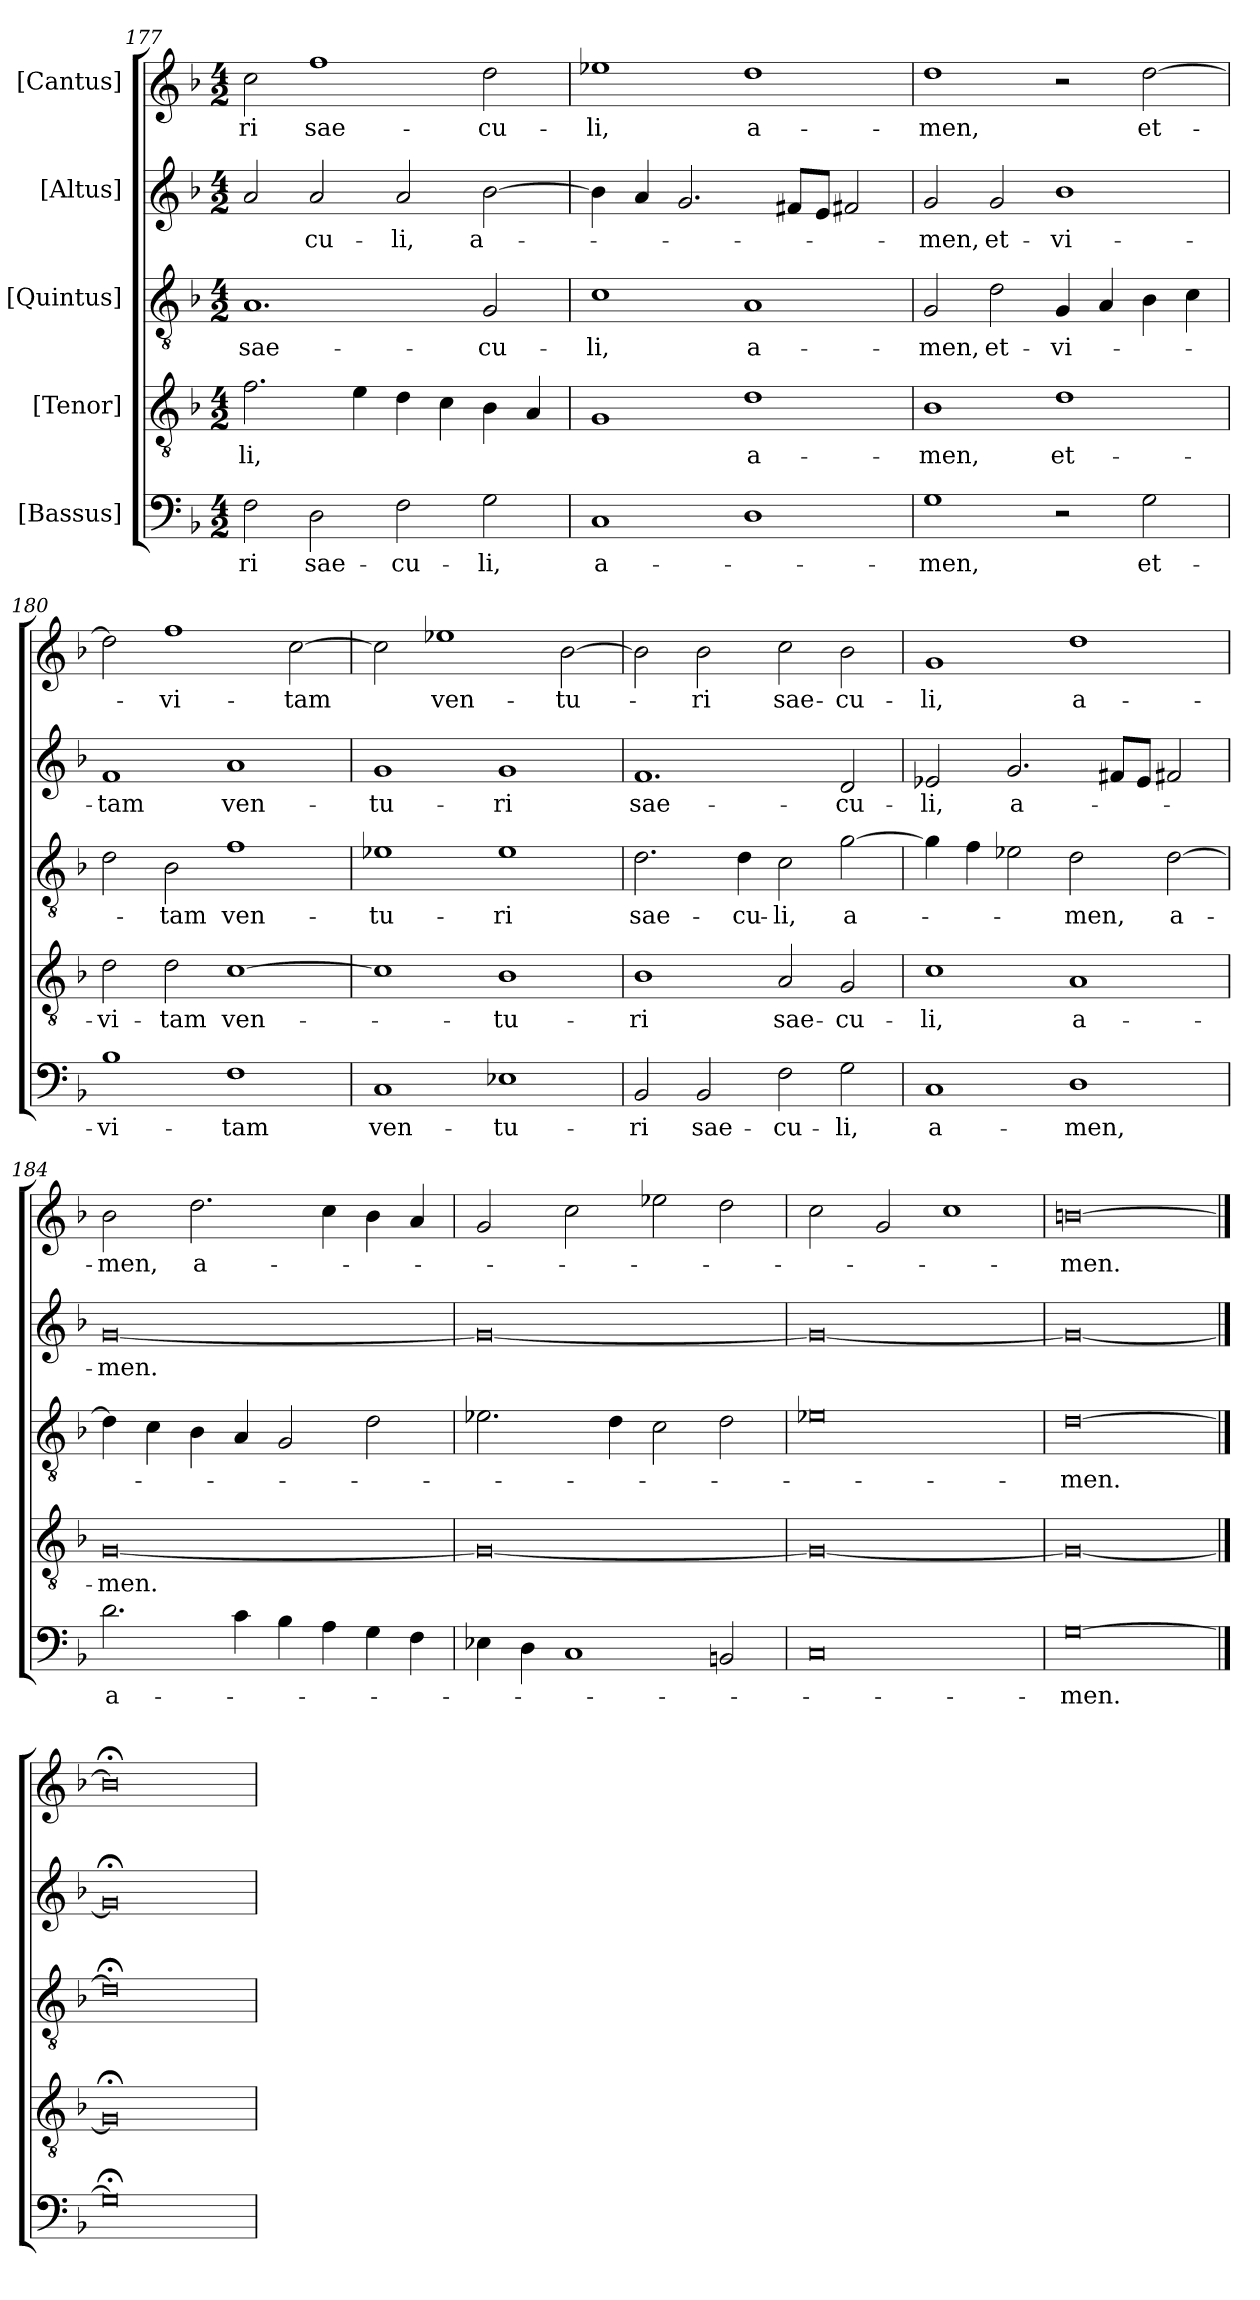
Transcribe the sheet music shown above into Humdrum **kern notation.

**kern	**text	**kern	**text	**kern	**text	**kern	**text	**kern	**text
*part5	*part5	*part4	*part4	*part3	*part3	*part2	*part2	*part1	*part1
*staff5	*staff5	*staff4	*staff4	*staff3	*staff3	*staff2	*staff2	*staff1	*staff1
*I"[Bassus]	*	*I"[Tenor]	*	*I"[Quintus]	*	*I"[Altus]	*	*I"[Cantus]	*
*clefF4	*	*clefGv2	*	*clefGv2	*	*clefG2	*	*clefG2	*
*k[b-]	*	*k[b-]	*	*k[b-]	*	*k[b-]	*	*k[b-]	*
*M4/2	*	*M4/2	*	*M4/2	*	*M4/2	*	*M4/2	*
=177	=177	=177	=177	=177	=177	=177	=177	=177	=177
2F\	-ri	2.f\	-li,	1.A/	sae-	2a/	.	2cc\	-ri
2D\	sae-	.	.	.	.	2a/	-cu-	1ff\	sae-
.	.	4e\	.	.	.	.	.	.	.
2F\	-cu-	4d\	.	.	.	2a/	-li,	.	.
.	.	4c\	.	.	.	.	.	.	.
2G\	-li,	4B-\	.	2G/	-cu-	[2b-\	a-	2dd\	-cu-
.	.	4A/	.	.	.	.	.	.	.
=178	=178	=178	=178	=178	=178	=178	=178	=178	=178
1C/	a-	1G/	.	1c\	-li,	4b-\]	.	1ee-X\	-li,
.	.	.	.	.	.	4a/	.	.	.
.	.	.	.	.	.	2.g/	.	.	.
1D\	.	1d\	a-	1A/	a-	.	.	1dd\	a-
.	.	.	.	.	.	8f#X/L	.	.	.
.	.	.	.	.	.	8e/J	.	.	.
.	.	.	.	.	.	2f#X/	.	.	.
=179	=179	=179	=179	=179	=179	=179	=179	=179	=179
1G\	-men,	1B-\	-men,	2G/	-men,	2g/	-men,	1dd\	-men,
.	.	.	.	2d\	et-	2g/	et-	.	.
2r	.	1d\	et-	4G/	vi-	1b-\	vi-	2r	.
.	.	.	.	4A/	.	.	.	.	.
2G\	et-	.	.	4B-\	.	.	.	[2dd\	et-
.	.	.	.	4c\	.	.	.	.	.
=180	=180	=180	=180	=180	=180	=180	=180	=180	=180
1B-\	vi-	2d\	vi-	2d\	.	1f/	-tam	2dd\]	.
.	.	2d\	-tam	2B-\	-tam	.	.	1ff\	vi-
1F\	-tam	[1c\	ven-	1f\	ven-	1a/	ven-	.	.
.	.	.	.	.	.	.	.	[2cc\	-tam
=181	=181	=181	=181	=181	=181	=181	=181	=181	=181
1C/	ven-	1c\]	.	1e-X\	-tu-	1g/	-tu-	2cc\]	.
.	.	.	.	.	.	.	.	1ee-X\	ven-
1E-X\	-tu-	1B-\	-tu-	1e-\	-ri	1g/	-ri	.	.
.	.	.	.	.	.	.	.	[2b-\	-tu-
=182	=182	=182	=182	=182	=182	=182	=182	=182	=182
2BB-/	-ri	1B-\	-ri	2.d\	sae-	1.f/	sae-	2b-\]	.
2BB-/	sae-	.	.	.	.	.	.	2b-\	-ri
.	.	.	.	4d\	-cu-	.	.	.	.
2F\	-cu-	2A/	sae-	2c\	-li,	.	.	2cc\	sae-
2G\	-li,	2G/	-cu-	[2g\	a-	2d/	-cu-	2b-\	-cu-
=183	=183	=183	=183	=183	=183	=183	=183	=183	=183
1C/	a-	1c\	-li,	4g\]	.	2e-X/	-li,	1g/	-li,
.	.	.	.	4f\	.	.	.	.	.
.	.	.	.	2e-X\	.	2.g/	a-	.	.
1D\	-men,	1A/	a-	2d\	-men,	.	.	1dd\	a-
.	.	.	.	.	.	8f#X/L	.	.	.
.	.	.	.	.	.	8e-/J	.	.	.
.	.	.	.	[2d\	a-	2f#X/	.	.	.
=184	=184	=184	=184	=184	=184	=184	=184	=184	=184
2.d\	a-	[0G/	-men.	4d\]	.	[0g/	-men.	2b-\	-men,
.	.	.	.	4c\	.	.	.	.	.
.	.	.	.	4B-\	.	.	.	2.dd\	a-
4c\	.	.	.	4A/	.	.	.	.	.
4B-\	.	.	.	2G/	.	.	.	.	.
4A\	.	.	.	.	.	.	.	4cc\	.
4G\	.	.	.	2d\	.	.	.	4b-\	.
4F\	.	.	.	.	.	.	.	4a/	.
=185	=185	=185	=185	=185	=185	=185	=185	=185	=185
4E-X\	.	0G/_	.	2.e-X\	.	0g/_	.	2g/	.
4D\	.	.	.	.	.	.	.	.	.
1C/	.	.	.	.	.	.	.	2cc\	.
.	.	.	.	4d\	.	.	.	.	.
.	.	.	.	2c\	.	.	.	2ee-X\	.
2BBn/	.	.	.	2d\	.	.	.	2dd\	.
=186	=186	=186	=186	=186	=186	=186	=186	=186	=186
0C/	.	0G/_	.	0e-X\	.	0g/_	.	2cc\	.
.	.	.	.	.	.	.	.	2g/	.
.	.	.	.	.	.	.	.	1cc\	.
=187	=187	=187	=187	=187	=187	=187	=187	=187	=187
[0G\	-men.	0G/_	.	[0d\	-men.	0g/_	.	[0bn\	-men.
==188	==188	==188	==188	==188	==188	==188	==188	==188	==188
0G;<\]	.	0G;</]	.	0d;<\]	.	0g;</]	.	0b;<\]	.
=	=	=	=	=	=	=	=	=	=
*-	*-	*-	*-	*-	*-	*-	*-	*-	*-
